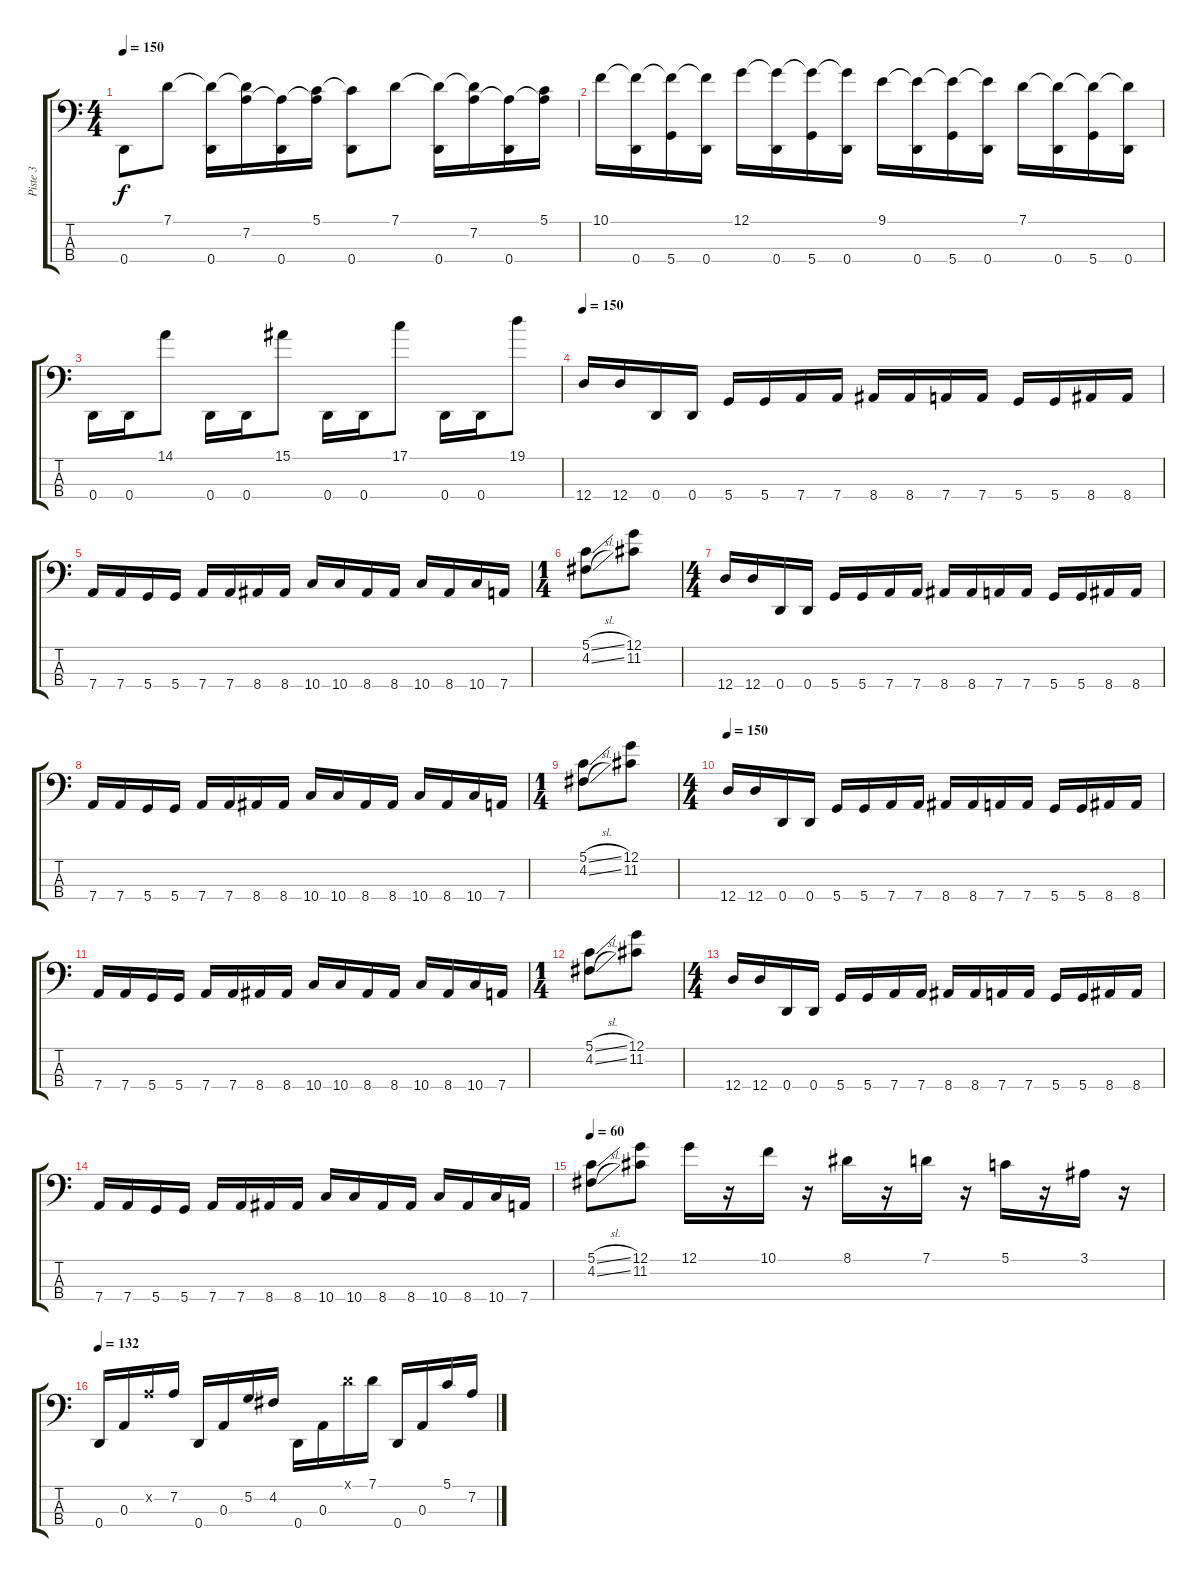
\track ("Piste 3" "Piste 3") {instrument slapbass1}
\staff {score tabs}
\tuning (G2 D2 A1 D1) {hide}
\ts (4 4)
\tempo 150
\clef f4
\ks c
0.4.8{dy f} 7.1.8 (7.1{t} 0.4).16 (7.1{t} 7.2).16 (7.2{t} 0.4).16 (5.1 7.2{t}).16 (5.1{t} 0.4).8 7.1.8 (7.1{t} 0.4).16 (7.1{t} 7.2).16 (7.2{t} 0.4).16 (5.1 7.2{t}).16 |
10.1.16 (10.1{t} 0.4).16 (10.1{t} 5.4).16 (10.1{t} 0.4).16 12.1.16 (12.1{t} 0.4).16 (12.1{t} 5.4).16 (12.1{t} 0.4).16 9.1.16 (9.1{t} 0.4).16 (9.1{t} 5.4).16 (9.1{t} 0.4).16 7.1.16 (7.1{t} 0.4).16 (7.1{t} 5.4).16 (7.1{t} 0.4).16 |
0.4.16 0.4.16 14.1.8 0.4.16 0.4.16 15.1.8 0.4.16 0.4.16 17.1.8 0.4.16 0.4.16 19.1.8 |
\tempo 150
12.4.16{volume 13} 12.4.16 0.4.16 0.4.16 5.4.16 5.4.16 7.4.16 7.4.16 8.4.16 8.4.16 7.4.16 7.4.16 5.4.16 5.4.16 8.4.16 8.4.16 |
7.4.16 7.4.16 5.4.16 5.4.16 7.4.16 7.4.16 8.4.16 8.4.16 10.4.16 10.4.16 8.4.16 8.4.16 10.4.16 8.4.16 10.4.16 7.4.16 |
\ts (1 4)
(5.1{sl} 4.2{sl}).8 (12.1 11.2).8 |
\ts (4 4)
12.4.16 12.4.16 0.4.16 0.4.16 5.4.16 5.4.16 7.4.16 7.4.16 8.4.16 8.4.16 7.4.16 7.4.16 5.4.16 5.4.16 8.4.16 8.4.16 |
7.4.16 7.4.16 5.4.16 5.4.16 7.4.16 7.4.16 8.4.16 8.4.16 10.4.16 10.4.16 8.4.16 8.4.16 10.4.16 8.4.16 10.4.16 7.4.16 |
\ts (1 4)
(5.1{sl} 4.2{sl}).8 (12.1 11.2).8 |
\ts (4 4)
\tempo 150
12.4.16 12.4.16 0.4.16 0.4.16 5.4.16 5.4.16 7.4.16 7.4.16 8.4.16 8.4.16 7.4.16 7.4.16 5.4.16 5.4.16 8.4.16 8.4.16 |
7.4.16 7.4.16 5.4.16 5.4.16 7.4.16 7.4.16 8.4.16 8.4.16 10.4.16 10.4.16 8.4.16 8.4.16 10.4.16 8.4.16 10.4.16 7.4.16 |
\ts (1 4)
(5.1{sl} 4.2{sl}).8 (12.1 11.2).8 |
\ts (4 4)
12.4.16 12.4.16 0.4.16 0.4.16 5.4.16 5.4.16 7.4.16 7.4.16 8.4.16 8.4.16 7.4.16 7.4.16 5.4.16 5.4.16 8.4.16 8.4.16 |
7.4.16 7.4.16 5.4.16 5.4.16 7.4.16 7.4.16 8.4.16 8.4.16 10.4.16 10.4.16 8.4.16 8.4.16 10.4.16 8.4.16 10.4.16 7.4.16 |
\tempo 60
(5.1{sl} 4.2{sl}).8{volume 16} (12.1 11.2).8 12.1.16 r.16 10.1.16 r.16 8.1.16 r.16 7.1.16 r.16 5.1.16 r.16 3.1.16 r.16 |
\tempo 132
0.4.16{volume 16} 0.3.16 7.2{x}.16 7.2.16 0.4.16 0.3.16 5.2.16 4.2.16 0.4.16 0.3.16 7.1{x}.16 7.1.16 0.4.16 0.3.16 5.1.16 7.2.16
